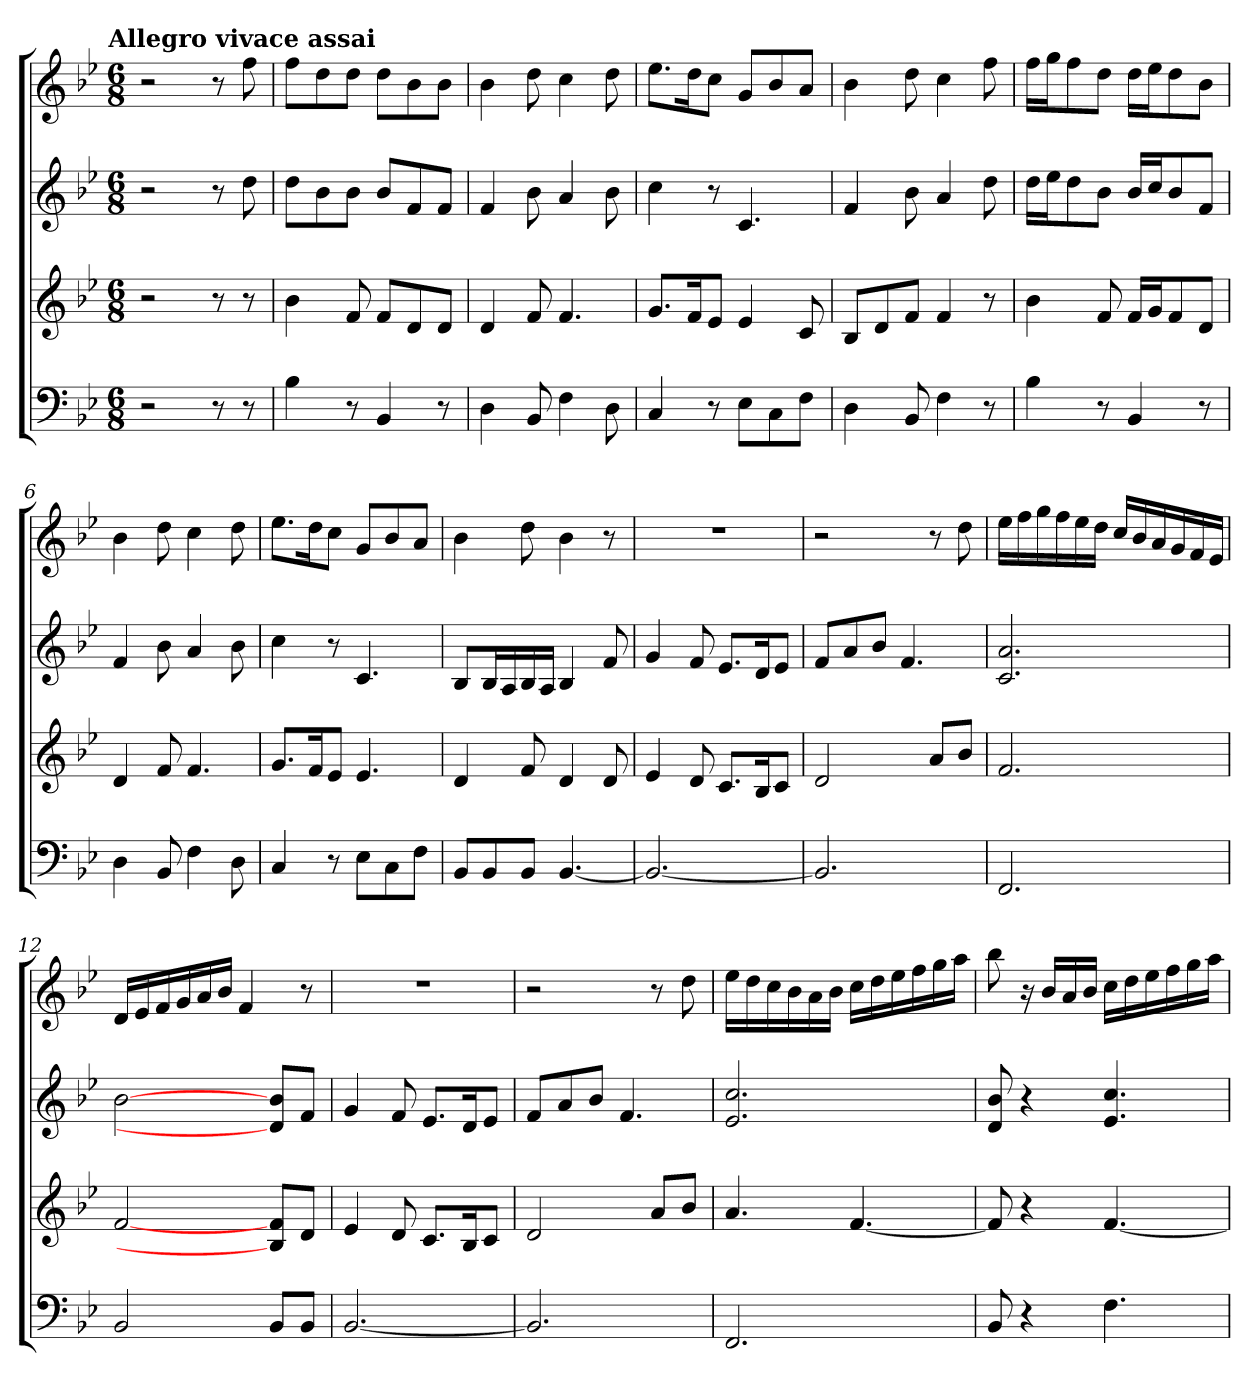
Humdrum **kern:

**kern	**kern	**kern	**kern
*part4	*part3	*part2	*part1
*staff4	*staff3	*staff2	*staff1
*k[b-e-]	*k[b-e-]	*k[b-e-]	*k[b-e-]
*B-:	*B-:	*B-:	*B-:
!!LO:TX:omd:t=Allegro vivace assai
*M6/8	*M6/8	*M6/8	*M6/8
*MM160	*MM160	*MM160	*MM160
=	=	=	=
2r	2r	2r	2r
8r	8r	8r	8r
8r	8r	8dd	8ff
=1	=1	=1	=1
4B-	4b-	8ddL	8ffL
.	.	8b-	8dd
8r	8f	8b-J	8ddJ
4BB-	8fL	8b-L	8ddL
.	8d	8f	8b-
8r	8dJ	8fJ	8b-J
=2	=2	=2	=2
4D	4d	4f	4b-
8BB-	8f	8b-	8dd
4F	4.f	4a	4cc
8D	.	8b-	8dd
=3	=3	=3	=3
4C	8.gL	4cc	8.ee-L
.	16fK	.	16ddK
8r	8e-J	8r	8ccJ
8E-L	4e-	4.c	8gL
8C	.	.	8b-
8FJ	8c	.	8aJ
=4	=4	=4	=4
4D	8B-L	4f	4b-
.	8d	.	.
8BB-	8fJ	8b-	8dd
4F	4f	4a	4cc
8r	8r	8dd	8ff
=5	=5	=5	=5
4B-	4b-	16ddLL	16ffLL
.	.	16ee-J	16ggJ
.	.	8dd	8ff
8r	8f	8b-J	8ddJ
4BB-	16fLL	16b-LL	16ddLL
.	16gJ	16ccJ	16ee-J
.	8f	8b-	8dd
8r	8dJ	8fJ	8b-J
=6	=6	=6	=6
4D	4d	4f	4b-
8BB-	8f	8b-	8dd
4F	4.f	4a	4cc
8D	.	8b-	8dd
=7	=7	=7	=7
4C	8.gL	4cc	8.ee-L
.	16fK	.	16ddK
8r	8e-J	8r	8ccJ
8E-L	4.e-	4.c	8gL
8C	.	.	8b-
8FJ	.	.	8aJ
=8	=8	=8	=8
8BB-L	4d	8B-L	4b-
8BB-	.	16B-L	.
.	.	16A	.
8BB-J	8f	16B-	8dd
.	.	16AJJ	.
[4.BB-	4d	4B-	4b-
.	8d	8f	8r
=9	=9	=9	=9
2.BB-_	4e-	4g	2.r
.	8d	8f	.
.	8.cL	8.e-L	.
.	16B-K	16dK	.
.	8cJ	8e-J	.
=10	=10	=10	=10
2.BB-]	2d	8fL	2r
.	.	8a	.
.	.	8b-J	.
.	.	4.f	.
.	8aL	.	8r
.	8b-J	.	8dd
=11	=11	=11	=11
2.FF	2.f	2.c 2.a	16ee-LL
.	.	.	16ff
.	.	.	16gg
.	.	.	16ff
.	.	.	16ee-
.	.	.	16ddJJ
.	.	.	16ccLL
.	.	.	16b-
.	.	.	16a
.	.	.	16g
.	.	.	16f
.	.	.	16e-JJ
=12	=12	=12	=12
2BB-	[2f	[2b-	16dLL
.	.	.	16e-
.	.	.	16f
.	.	.	16g
.	.	.	16a
.	.	.	16b-JJ
.	.	.	4f
8BB-L	8B-] 8fL	8d] 8b-L	.
8BB-J	8dJ	8fJ	8r
=13	=13	=13	=13
[2.BB-	4e-	4g	2.r
.	8d	8f	.
.	8.cL	8.e-L	.
.	16B-K	16dK	.
.	8cJ	8e-J	.
=14	=14	=14	=14
2.BB-]	2d	8fL	2r
.	.	8a	.
.	.	8b-J	.
.	.	4.f	.
.	8aL	.	8r
.	8b-J	.	8dd
=15	=15	=15	=15
2.FF	4.a	2.e- 2.cc	16ee-LL
.	.	.	16dd
.	.	.	16cc
.	.	.	16b-
.	.	.	16a
.	.	.	16b-JJ
.	[4.f	.	16ccLL
.	.	.	16dd
.	.	.	16ee-
.	.	.	16ff
.	.	.	16gg
.	.	.	16aaJJ
=16	=16	=16	=16
8BB-	8f]	8d 8b-	8bb-
4r	4r	4r	16r
.	.	.	16b-LL
.	.	.	16a
.	.	.	16b-JJ
4.F	[4.f	4.e- 4.cc	16ccLL
.	.	.	16dd
.	.	.	16ee-
.	.	.	16ff
.	.	.	16gg
.	.	.	16aaJJ
=	=	=	=
*-	*-	*-	*-
